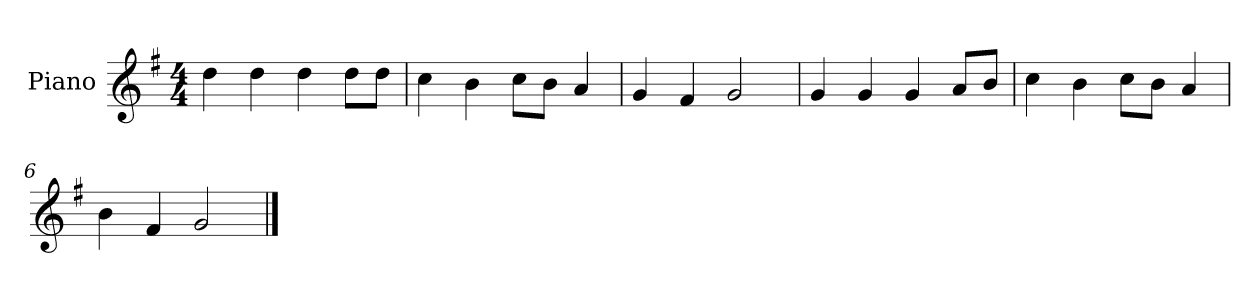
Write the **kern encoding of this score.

**kern
*part1
*staff1
*I"Piano
*I'P-no
*clefG2
*k[f#]
*M4/4
*MM90
=1
4dd\
4dd\
4dd\
8dd\L
8dd\J
=2
4cc\
4b\
8cc\L
8b\J
4a/
=3
4g/
4f#/
2g/
=4
4g/
4g/
4g/
8a/L
8b/J
=5
4cc\
4b\
8cc\L
8b\J
4a/
=6
4b\
4f#/
2g/
==
*-
